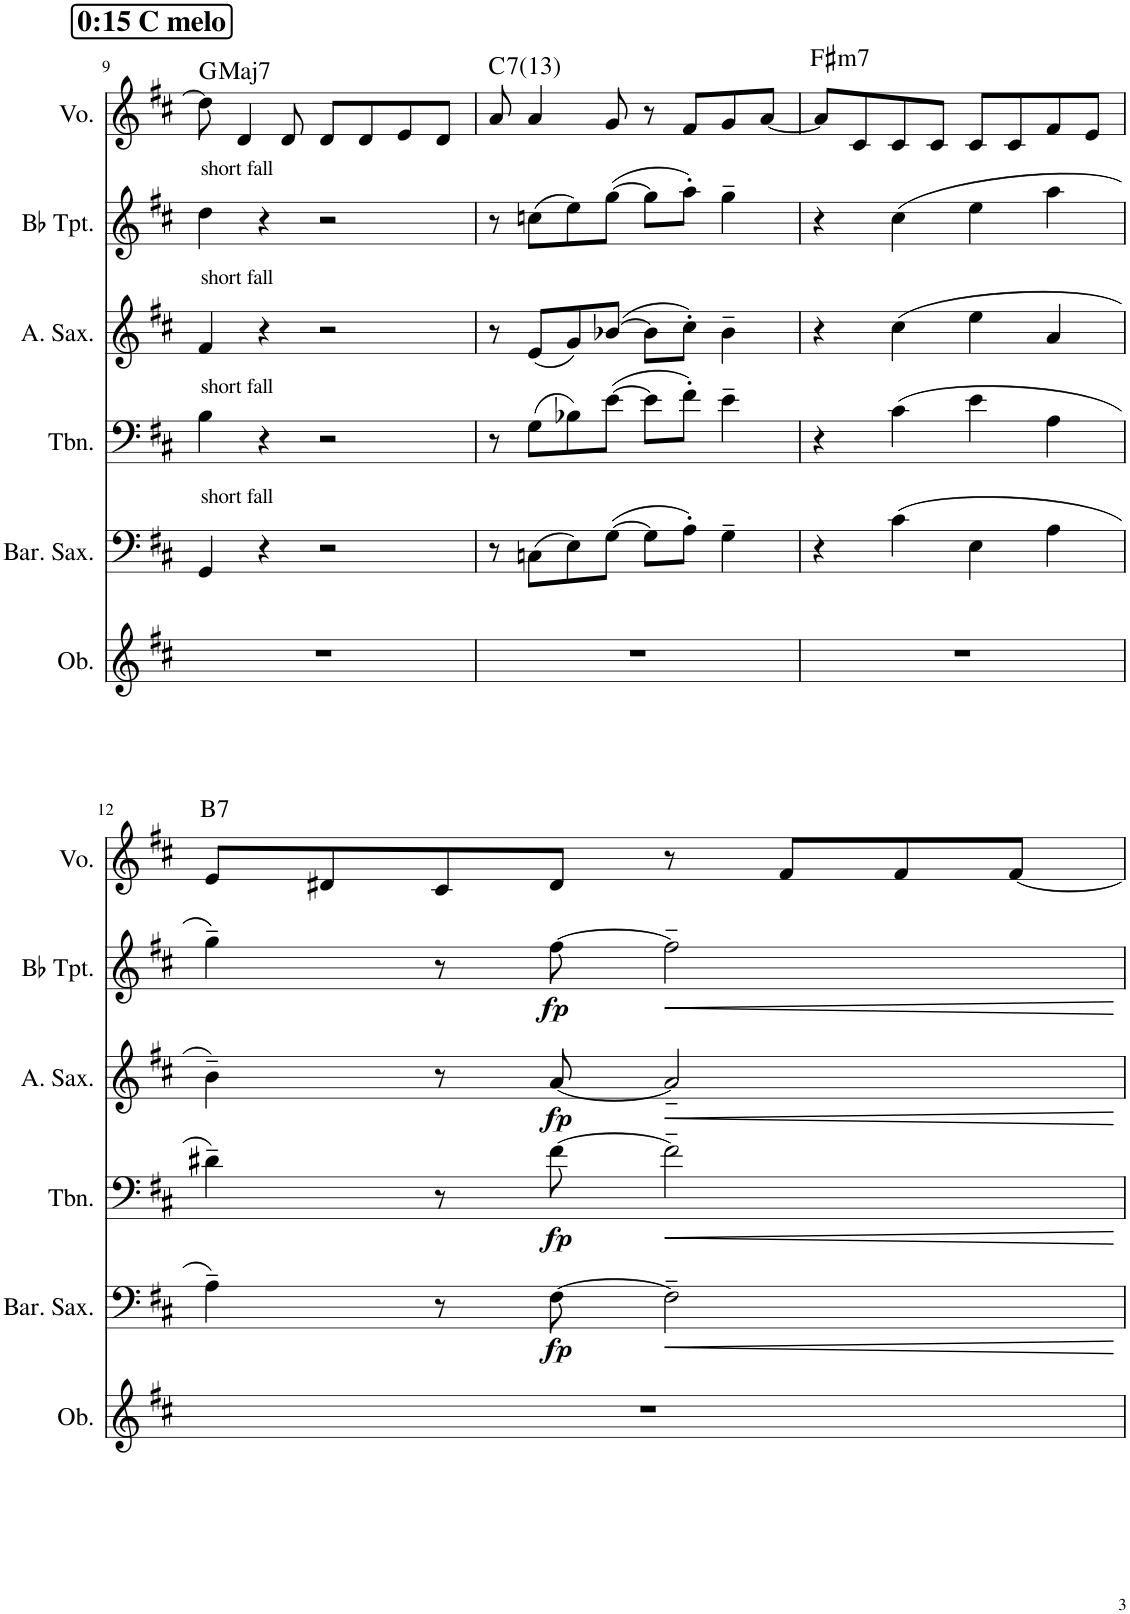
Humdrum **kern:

**kern	**kern	**dynam	**kern	**dynam	**kern	**dynam	**kern	**dynam	**kern	**harte
*part6	*part5	*part5	*part4	*part4	*part3	*part3	*part2	*part2	*part1	*part1
*staff6	*staff5	*staff5	*staff4	*staff4	*staff3	*staff3	*staff2	*staff2	*staff1	*
*I"Oboe	*I"Baritone Saxophone	*	*I"Trombone	*	*I"Alto Saxophone	*	*I"Bb Trumpet	*	*I"Voice	*
*I'Ob.	*I'Bar. Sax.	*	*I'Tbn.	*	*I'A. Sax.	*	*I'Bb Tpt.	*	*I'Vo.	*
!!LO:PB:g=z
*clefG2	*clefF4	*	*clefF4	*	*clefG2	*	*clefG2	*	*clefG2	*
*	*ITrd12c21	*	*	*	*ITrd5c9	*	*ITrd1c2	*	*	*
*k[f#c#]	*k[f#c#]	*	*k[f#c#]	*	*k[f#c#]	*	*k[f#c#]	*	*k[f#c#]	*
*M4/4	*M4/4	*	*M4/4	*	*M4/4	*	*M4/4	*	*M4/4	*
!!LO:REH:place=s1:a:B:cj:fs=14:t=0&colon;15 C melo
=9	=9	=9	=9	=9	=9	=9	=9	=9	=9	=9
!	!	!	!	!	!	!	!LO:TX:a:t=short fall	!	!	!
!	!	!	!	!	!LO:TX:a:t=short fall	!	!	!	!	!
!	!	!	!LO:TX:a:t=short fall	!	!	!	!	!	!	!
!	!LO:TX:a:t=short fall	!	!	!	!	!	!	!	!	!LO:H:kt=Maj7
1r	4GG/	.	4B\	.	4f#/	.	4dd\	.	8dd\]	G:maj7
.	.	.	.	.	.	.	.	.	4d/	.
.	4r	.	4r	.	4r	.	4r	.	.	.
.	.	.	.	.	.	.	.	.	8d/	.
.	2r	.	2r	.	2r	.	2r	.	8d/L	.
.	.	.	.	.	.	.	.	.	8d/	.
.	.	.	.	.	.	.	.	.	8e/	.
.	.	.	.	.	.	.	.	.	8d/J	.
=10	=10	=10	=10	=10	=10	=10	=10	=10	=10	=10
!	!	!	!	!	!	!	!	!	!	!LO:H:kt=7
1r	8r	.	8r	.	8r	.	8r	.	8a/	C:7(13)
.	(8Cn\L	.	(8G\L	.	(8e/L	.	(8ccn\L	.	4a/	.
.	8E\)	.	8B-X\)	.	8g/)	.	8ee\)	.	.	.
.	([8G\J	.	([8e\J	.	([8b-X/J	.	([8gg\J	.	8g/	.
.	8G\L]	.	8e\L]	.	8b-\L]	.	8gg\L]	.	8r	.
.	8A'\J)	.	8f#'\J)	.	8cc#'\J)	.	8aa'\J)	.	8f#/L	.
.	4G~\	.	4e~\	.	4b-~\	.	4gg~\	.	8g/	.
.	.	.	.	.	.	.	.	.	[8a/J	.
=11	=11	=11	=11	=11	=11	=11	=11	=11	=11	=11
!	!	!	!	!	!	!	!	!	!	!LO:H:kt=m7
1r	4r	.	4r	.	4r	.	4r	.	8a/L]	F#:min7
.	.	.	.	.	.	.	.	.	8c#/	.
.	(4c#\	.	(4c#\	.	(4cc#\	.	(4cc#\	.	8c#/	.
.	.	.	.	.	.	.	.	.	8c#/J	.
.	4E\	.	4e\	.	4ee\	.	4ee\	.	8c#/L	.
.	.	.	.	.	.	.	.	.	8c#/	.
.	4A\	.	4A\	.	4a/	.	4aa\	.	8f#/	.
.	.	.	.	.	.	.	.	.	8e/J	.
!!LO:LB:g=z
=12	=12	=12	=12	=12	=12	=12	=12	=12	=12	=12
!	!	!	!	!	!	!	!	!	!	!LO:H:kt=7
1r	4A~\)	.	4d#X~\)	.	4b~\)	.	4gg~\)	.	8e/L	B:7
.	.	.	.	.	.	.	.	.	8d#X/	.
.	8r	.	8r	.	8r	.	8r	.	8c#/	.
!	!	!LO:DY:b	!	!LO:DY:b	!	!LO:DY:b	!	!LO:DY:b	!	!
.	[8F#\	fp	[8f#\	fp	[8a/	fp	[8ff#\	fp	8d#/J	.
!	!	!LO:HP:b	!	!LO:HP:b	!	!LO:HP:b	!	!LO:HP:b	!	!
.	2F#~\]	<	2f#~\]	<	2a~/]	<	2ff#~\]	<	8r	.
.	.	.	.	.	.	.	.	.	8f#/L	.
.	.	.	.	.	.	.	.	.	8f#/	.
.	.	.	.	.	.	.	.	.	[8f#/J	.
.	.	[	.	[	.	[	.	[	.	.
=	=	=	=	=	=	=	=	=	=	=
*-	*-	*-	*-	*-	*-	*-	*-	*-	*-	*-
